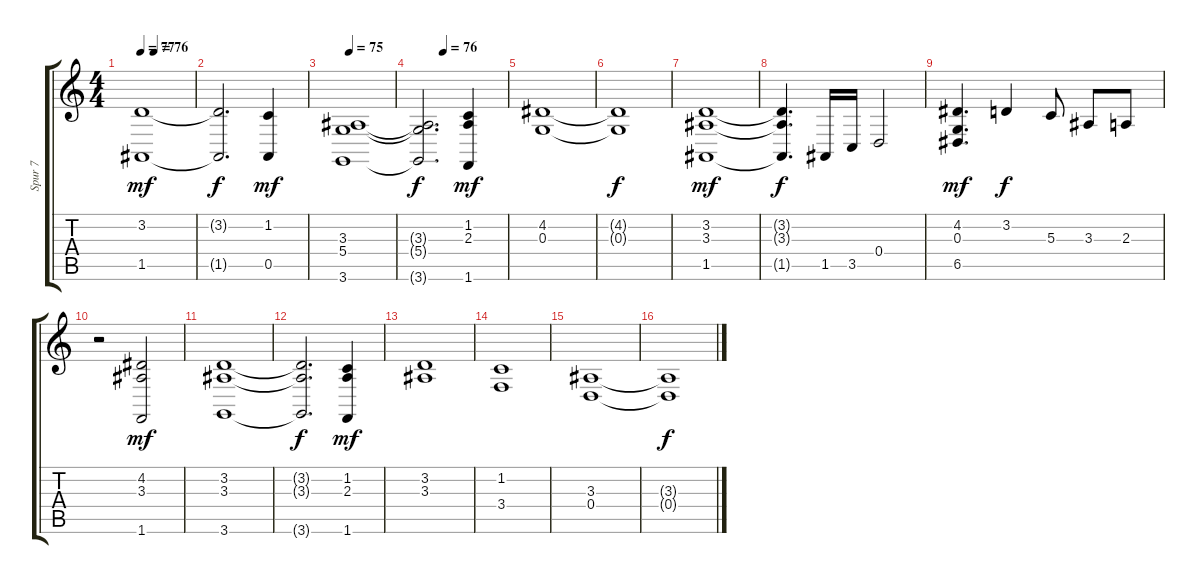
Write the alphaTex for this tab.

\track ("Spur 7" "Spur 7") {instrument stringensemble2}
\staff {score tabs}
\tuning (E4 B3 G3 D3 A2 E2) {hide}
\ts (4 4)
\tempo 77
\tempo (76 0.25)
\clef g2
\ks c
(3.2 1.5).1{dy mf} |
(3.2{t} 1.5{t}).2{d dy f} (1.2 0.5).4{dy mf} |
\tempo 75
(3.3 5.4 3.6).1 |
\tempo (76 0.25)
(3.3{t} 5.4{t} 3.6{t}).2{d dy f} (1.2 2.3 1.6).4{dy mf} |
(4.2 0.3).1 |
(4.2{t} 0.3{t}).1{dy f} |
(3.2 3.3 1.5).1{dy mf} |
(3.2{t} 3.3{t} 1.5{t}).4{d dy f} 1.5.16 3.5.16 0.4.2 |
(4.2 0.3 6.5).4{d dy mf} 3.2.4{dy f} 5.3.8 3.3.8 2.3.8 |
r.2 (4.2 3.3 1.6).2{dy mf} |
(3.2 3.3 3.6).1 |
(3.2{t} 3.3{t} 3.6{t}).2{d dy f} (1.2 2.3 1.6).4{dy mf} |
(3.2 3.3).1 |
(1.2 3.4).1 |
(3.3 0.4).1 |
(3.3{t} 0.4{t}).1{dy f}
